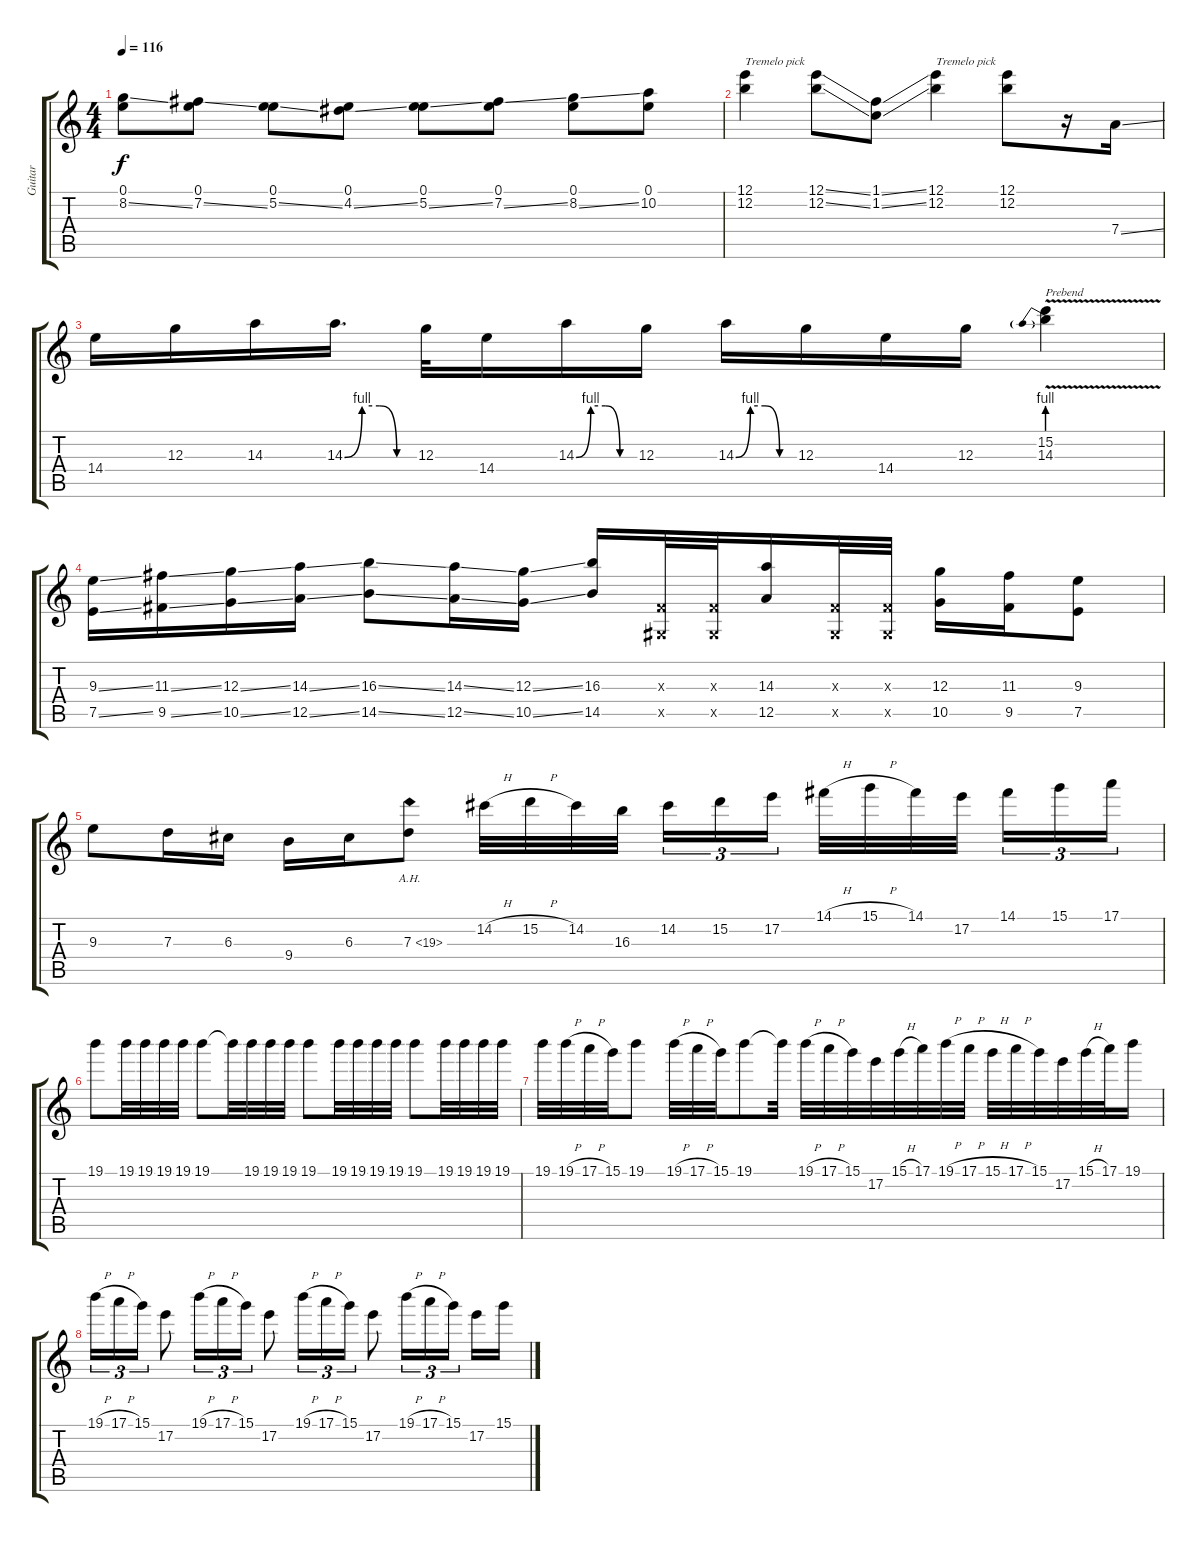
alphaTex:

\track ("Guitar " "Guitar ") {instrument distortionguitar}
\staff {score tabs}
\tuning (E4 B3 G3 D3 A2 E2) {hide}
\ts (4 4)
\tempo 116
\clef g2
\ks c
(0.1 8.2{ss}).8{dy f} (0.1 7.2{ss}).8 (0.1 5.2{ss}).8 (0.1 4.2{ss}).8 (0.1 5.2{ss}).8 (0.1 7.2{ss}).8 (0.1 8.2{ss}).8 (0.1 10.2).8 |
(12.1 12.2).4{txt "Tremelo pick"} (12.1{ss} 12.2{ss}).8 (1.1{ss} 1.2{ss}).8 (12.1 12.2).4{txt "Tremelo pick"} (12.1 12.2).8 r.16 7.4{ss}.16 |
14.4.16 12.3.16 14.3.16 14.3{be (custom 0 0 15 4 30 4 45 0 60 0)}.16{d} 12.3.32 14.4.16 14.3{be (custom 0 0 15 4 30 4 45 0 60 0)}.16 12.3.16 14.3{be (custom 0 0 15 4 30 4 45 0 60 0)}.16 12.3.16 14.4.16 12.3.16 (15.2{v} 14.3{be (prebend 0 4 60 4) v}).4{txt "Prebend"} |
(9.3{ss} 7.5{ss}).16 (11.3{ss} 9.5{ss}).16 (12.3{ss} 10.5{ss}).16 (14.3{ss} 12.5{ss}).16 (16.3{ss} 14.5{ss}).8 (14.3{ss} 12.5{ss}).16 (12.3{ss} 10.5{ss}).16 (16.3 14.5).16 (-1.3{x} -1.5{x}).32 (-1.3{x} -1.5{x}).32 (14.3 12.5).16 (-1.3{x} -1.5{x}).32 (-1.3{x} -1.5{x}).32 (12.3 10.5).16 (11.3 9.5).16 (9.3 7.5).8 |
9.3.8 7.3.16 6.3.16 9.4.16 6.3.16 7.3{ah 12}.8 14.2{h}.32 15.2{h}.32 14.2.32 16.3.32 14.2.16{tu (3 2)} 15.2.16{tu (3 2)} 17.2.16{tu (3 2)} 14.1{h}.32 15.1{h}.32 14.1.32 17.2.32 14.1.16{tu (3 2)} 15.1.16{tu (3 2)} 17.1.16{tu (3 2)} |
19.1.8 19.1.32 19.1.32 19.1.32 19.1.32 19.1.8 19.1{t}.32 19.1.32 19.1.32 19.1.32 19.1.8 19.1.32 19.1.32 19.1.32 19.1.32 19.1.8 19.1.32 19.1.32 19.1.32 19.1.32 |
19.1.32 19.1{h}.32 17.1{h}.32 15.1.32 19.1.8 19.1{h}.32 17.1{h}.32 15.1.32 19.1.8 19.1{t}.32 19.1{h}.32 17.1{h}.32 15.1.32 17.2.32 15.1{h}.32 17.1.32 19.1{h}.32 17.1{h}.32 15.1{h}.32 17.1{h}.32 15.1.32 17.2.32 15.1{h}.32 17.1.32 19.1.16 |
19.1{h}.16{tu (3 2)} 17.1{h}.16{tu (3 2)} 15.1.16{tu (3 2)} 17.2.8 19.1{h}.16{tu (3 2)} 17.1{h}.16{tu (3 2)} 15.1.16{tu (3 2)} 17.2.8 19.1{h}.16{tu (3 2)} 17.1{h}.16{tu (3 2)} 15.1.16{tu (3 2)} 17.2.8 19.1{h}.16{tu (3 2)} 17.1{h}.16{tu (3 2)} 15.1.16{tu (3 2)} 17.2.16 15.1.16
